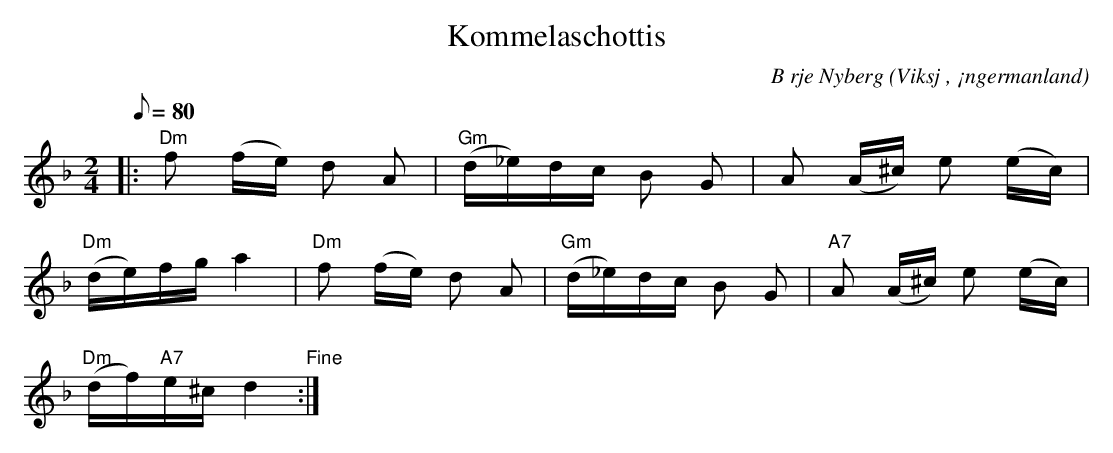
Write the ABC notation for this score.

X:1
T:Kommelaschottis
C:B rje Nyberg
O:Viksj , ¡ngermanland
M:2/4
L:1/8
Q:80
K:Dm
|: "Dm"f (f/2e/2) d A | "Gm"(d/2_e/2)d/2c/2 B G | A (A/2^c/2) e (e/2c/2) |
 "Dm"(d/2e/2)f/2g/2 a2 | "Dm"f (f/2e/2) d A | "Gm" (d/2_e/2)d/2c/2 B G | "A7"A (A/2^c/2) e (e/2c/2) |
"Dm"(d/2f/2)"A7"e/2^c/2 d2"Fine":|
